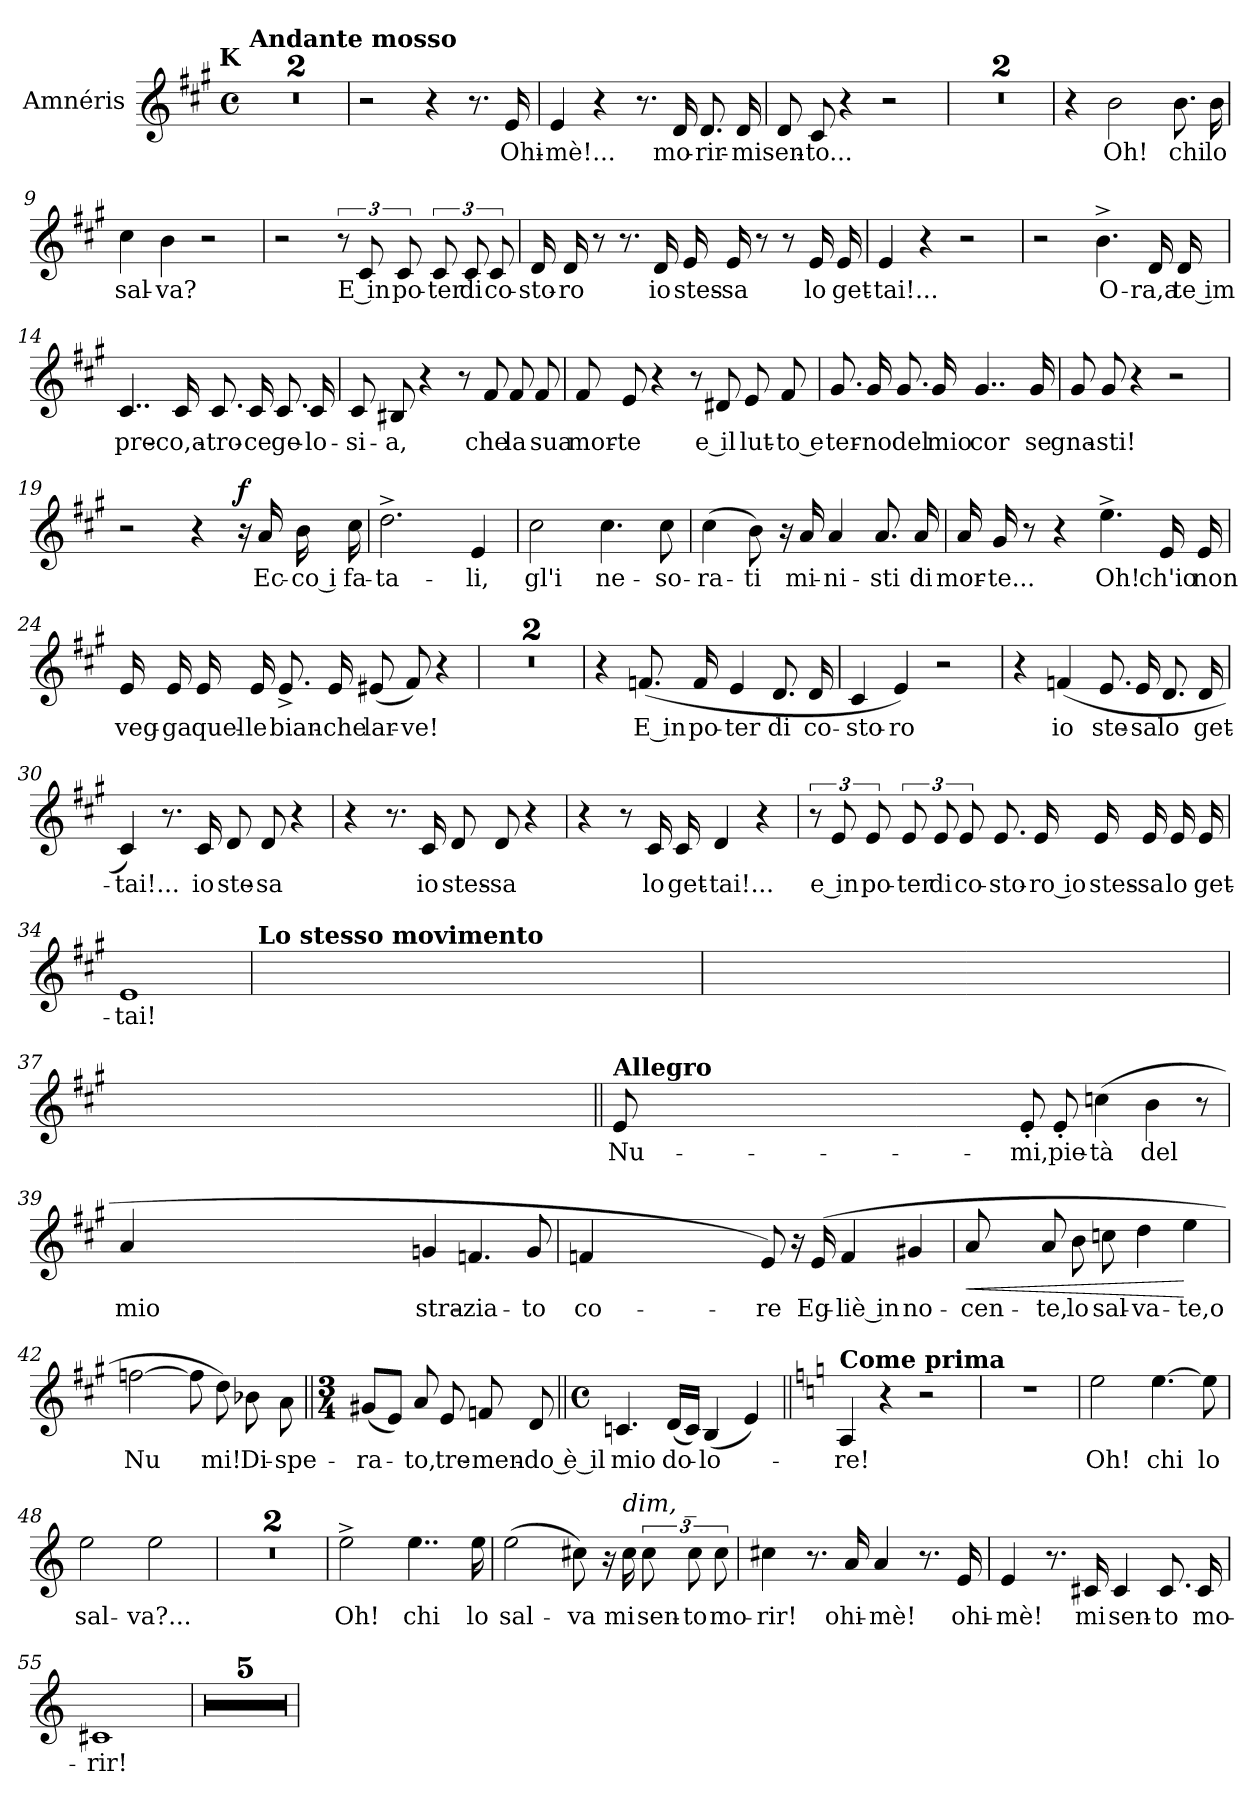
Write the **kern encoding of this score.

**kern	**text	**dynam
*part1	*part1	*part1
*staff1	*staff1	*staff1
*I"Amnéris	*	*
*I'Amn.	*	*
*clefG2	*	*
*k[f#c#g#]	*	*
*M4/4	*	*
*met(c)	*	*
*MM84	*	*
!!LO:REH:place=s1:a:enc=none:fs=18:t=K
=1	=1	=1
!LO:TX:a:B:t=Andante mosso	!	!
1r	.	.
=2	=2	=2
1r	.	.
=3	=3	=3
2r	.	.
4r	.	.
8.r	.	.
!	!LO:LY:b:color=#0055FF	!
16e/	Ohi-	.
!!LO:LB:g=z
=4	=4	=4
!	!LO:LY:b:color=#0055FF	!
4e/	-mè!...	.
4r	.	.
8.r	.	.
!	!LO:LY:b:color=#0055FF	!
16d/	mo-	.
!	!LO:LY:b:color=#0055FF	!
8.d/	-rir-	.
!	!LO:LY:b:color=#0055FF	!
16d/	-mi	.
=5	=5	=5
!	!LO:LY:b:color=#0055FF	!
8d/	sen-	.
!	!LO:LY:b:color=#0055FF	!
8c#/	-to...	.
4r	.	.
2r	.	.
=6	=6	=6
1r	.	.
=7	=7	=7
1r	.	.
!!LO:LB:g=z
=8	=8	=8
4r	.	.
!	!LO:LY:b:color=#0055FF	!
2b\	Oh!	.
!	!LO:LY:b:color=#0055FF	!
8.b\	chi	.
!	!LO:LY:b:color=#0055FF	!
16b\	lo	.
=9	=9	=9
!	!LO:LY:b:color=#0055FF	!
4cc#\	sal-	.
!	!LO:LY:b:color=#0055FF	!
4b\	-va?	.
2r	.	.
=10	=10	=10
2r	.	.
12r	.	.
!	!LO:LY:b:color=#0055FF	!
12c#/	E in	.
!	!LO:LY:b:color=#0055FF	!
12c#/	po-	.
!	!LO:LY:b:color=#0055FF	!
12c#/	-ter	.
!	!LO:LY:b:color=#0055FF	!
12c#/	di	.
!	!LO:LY:b:color=#0055FF	!
12c#/	co-	.
!!LO:PB:g=z
=11	=11	=11
!	!LO:LY:b:color=#0055FF	!
16d/	-sto-	.
!	!LO:LY:b:color=#0055FF	!
16d/	-ro	.
8r	.	.
8.r	.	.
!	!LO:LY:b:color=#0055FF	!
16d/	io	.
!	!LO:LY:b:color=#0055FF	!
16e/	stes-	.
!	!LO:LY:b:color=#0055FF	!
16e/	-sa	.
8r	.	.
8r	.	.
!	!LO:LY:b:color=#0055FF	!
16e/	lo	.
!	!LO:LY:b:color=#0055FF	!
16e/	get-	.
=12	=12	=12
!	!LO:LY:b:color=#0055FF	!
4e/	-tai!...	.
4r	.	.
2r	.	.
!!LO:LB:g=z
=13	=13	=13
2r	.	.
!	!LO:LY:b:color=#0055FF	!
4.b^\	O-	.
!	!LO:LY:b:color=#0055FF	!
16d/	-ra,a	.
!	!LO:LY:b:color=#0055FF	!
16d/	te im	.
=14	=14	=14
!	!LO:LY:b:color=#0055FF	!
4..c#/	-pre-	.
!	!LO:LY:b:color=#0055FF	!
16c#/	-co,a-	.
!	!LO:LY:b:color=#0055FF	!
8.c#/	-tro-	.
!	!LO:LY:b:color=#0055FF	!
16c#/	-ce	.
!	!LO:LY:b:color=#0055FF	!
8.c#/	ge-	.
!	!LO:LY:b:color=#0055FF	!
16c#/	-lo-	.
!!LO:LB:g=z
=15	=15	=15
!	!LO:LY:b:color=#0055FF	!
8c#/	-si-	.
!	!LO:LY:b:color=#0055FF	!
8B#X/	-a,	.
4r	.	.
8r	.	.
!	!LO:LY:b:color=#0055FF	!
8f#/	che	.
!	!LO:LY:b:color=#0055FF	!
8f#/	la	.
!	!LO:LY:b:color=#0055FF	!
8f#/	sua	.
=16	=16	=16
!	!LO:LY:b:color=#0055FF	!
8f#/	mor-	.
!	!LO:LY:b:color=#0055FF	!
8e/	-te	.
4r	.	.
8r	.	.
!	!LO:LY:b:color=#0055FF	!
8d#X/	e il	.
!	!LO:LY:b:color=#0055FF	!
8e/	lut-	.
!	!LO:LY:b:color=#0055FF	!
8f#/	to e	.
!!LO:LB:g=z
=17	=17	=17
!	!LO:LY:b:color=#0055FF	!
8.g#/	-ter-	.
!	!LO:LY:b:color=#0055FF	!
16g#/	-no	.
!	!LO:LY:b:color=#0055FF	!
8.g#/	del	.
!	!LO:LY:b:color=#0055FF	!
16g#/	mio	.
!	!LO:LY:b:color=#0055FF	!
4..g#/	cor	.
!	!LO:LY:b:color=#0055FF	!
16g#/	se	.
=18	=18	=18
!	!LO:LY:b:color=#0055FF	!
8g#/	gna-	.
!	!LO:LY:b:color=#0055FF	!
8g#/	-sti!	.
4r	.	.
2r	.	.
!!LO:PB:g=z
=19	=19	=19
2r	.	.
4r	.	.
!	!	!LO:DY:a
16r	.	f
!	!LO:LY:b:color=#0055FF	!
16a/	Ec-	.
!	!LO:LY:b:color=#0055FF	!
16b\	co i	.
!	!LO:LY:b:color=#0055FF	!
16cc#\	fa-	.
=20	=20	=20
!	!LO:LY:b:color=#0055FF	!
2.dd^\	-ta-	.
!	!LO:LY:b:color=#0055FF	!
4e/	-li,	.
=21	=21	=21
!	!LO:LY:b:color=#0055FF	!
2cc#\	gl'i	.
!	!LO:LY:b:color=#0055FF	!
4.cc#\	ne-	.
!	!LO:LY:b:color=#0055FF	!
8cc#\	-so-	.
!!LO:LB:g=z
=22	=22	=22
!	!LO:LY:b:color=#0055FF	!
(>4cc#\	-ra-	.
!	!LO:LY:b:color=#0055FF	!
8b\)	-ti	.
16r	.	.
!	!LO:LY:b:color=#0055FF	!
16a/	mi-	.
!	!LO:LY:b:color=#0055FF	!
4a/	-ni-	.
!	!LO:LY:b:color=#0055FF	!
8.a/	-sti	.
!	!LO:LY:b:color=#0055FF	!
16a/	di	.
=23	=23	=23
!	!LO:LY:b:color=#0055FF	!
16a/	mor-	.
!	!LO:LY:b:color=#0055FF	!
16g#/	-te...	.
8r	.	.
4r	.	.
!	!LO:LY:b:color=#0055FF	!
4.ee^\	Oh!	.
!	!LO:LY:b:color=#0055FF	!
16e/	ch'io	.
!	!LO:LY:b:color=#0055FF	!
16e/	non	.
!!LO:LB:g=z
=24	=24	=24
!	!LO:LY:b:color=#0055FF	!
16e/	veg-	.
!	!LO:LY:b:color=#0055FF	!
16e/	-ga	.
!	!LO:LY:b:color=#0055FF	!
16e/	quel-	.
!	!LO:LY:b:color=#0055FF	!
16e/	-le	.
!	!LO:LY:b:color=#0055FF	!
8.e^/	bian-	.
!	!LO:LY:b:color=#0055FF	!
16e/	-che	.
!	!LO:LY:b:color=#0055FF	!
(<8e#X/	lar-	.
!	!LO:LY:b:color=#0055FF	!
8f#/)	-ve!	.
4r	.	.
=25	=25	=25
1r	.	.
!!LO:LB:g=z
=26	=26	=26
1r	.	.
=27	=27	=27
4r	.	.
!	!LO:LY:b:color=#0055FF	!
(>8.fn/	E in	.
!	!LO:LY:b:color=#0055FF	!
16f/	po-	.
!	!LO:LY:b:color=#0055FF	!
4e/	-ter	.
!	!LO:LY:b:color=#0055FF	!
8.d/	di	.
!	!LO:LY:b:color=#0055FF	!
16d/	co-	.
=28	=28	=28
!	!LO:LY:b:color=#0055FF	!
4c#/	-sto-	.
!	!LO:LY:b:color=#0055FF	!
4e/)	-ro	.
2r	.	.
!!LO:LB:g=z
=29	=29	=29
4r	.	.
!	!LO:LY:b:color=#0055FF	!
(<4fn/	io	.
!	!LO:LY:b:color=#0055FF	!
8.e/	ste-	.
!	!LO:LY:b:color=#0055FF	!
16e/	-sa	.
!	!LO:LY:b:color=#0055FF	!
8.d/	lo	.
!	!LO:LY:b:color=#0055FF	!
16d/	get-	.
=30	=30	=30
!	!LO:LY:b:color=#0055FF	!
4c#/)	-tai!...	.
8.r	.	.
!	!LO:LY:b:color=#0055FF	!
16c#/	io	.
!	!LO:LY:b:color=#0055FF	!
8d/	ste-	.
!	!LO:LY:b:color=#0055FF	!
8d/	-sa	.
4r	.	.
=31	=31	=31
4r	.	.
8.r	.	.
!	!LO:LY:b:color=#0055FF	!
16c#/	io	.
!	!LO:LY:b:color=#0055FF	!
8d/	stes-	.
!	!LO:LY:b:color=#0055FF	!
8d/	-sa	.
4r	.	.
!!LO:PB:g=z
=32	=32	=32
4r	.	.
8r	.	.
!	!LO:LY:b:color=#0055FF	!
16c#/	lo	.
!	!LO:LY:b:color=#0055FF	!
16c#/	get-	.
!	!LO:LY:b:color=#0055FF	!
4d/	-tai!...	.
4r	.	.
=33	=33	=33
12r	.	.
!	!LO:LY:b:color=#0055FF	!
12e/	e in	.
!	!LO:LY:b:color=#0055FF	!
12e/	po-	.
!	!LO:LY:b:color=#0055FF	!
12e/	-ter	.
!	!LO:LY:b:color=#0055FF	!
12e/	di	.
!	!LO:LY:b:color=#0055FF	!
12e/	co-	.
!	!LO:LY:b:color=#0055FF	!
8.e/	-sto-	.
!	!LO:LY:b:color=#0055FF	!
16e/	ro io	.
!	!LO:LY:b:color=#0055FF	!
16e/	stes-	.
!	!LO:LY:b:color=#0055FF	!
16e/	-sa	.
!	!LO:LY:b:color=#0055FF	!
16e/	lo	.
!	!LO:LY:b:color=#0055FF	!
16e/	get-	.
=34	=34	=34
!	!LO:LY:b:color=#0055FF	!
1e	-tai!	.
!!LO:LB:g=z
=35	=35	=35
*MM84	*	*
!LO:TX:a:B:t=Lo stesso movimento	!	!
1ryy	.	.
0.ryy	.	.
4ryy	.	.
!!LO:LB:g=z
=36	=36	=36
1ryy	.	.
1ryy	.	.
0ryy	.	.
4ryy	.	.
!!LO:LB:g=z
=37	=37	=37
1ryy	.	.
1ryy	.	.
1ryy	.	.
1ryy	.	.
32ryy	.	.
!!LO:PB:g=z
=38||	=38||	=38||
!!LO:REH:place=s1:a:enc=none:fs=18:t=L
*MM120	*	*
!LO:TX:a:B:t=Allegro	!	!
!	!LO:LY:b:color=#0055FF	!
8e/	Nu-	.
2..ryy	.	.
8ryy	.	.
1ryy	.	.
1ryy	.	.
!	!LO:LY:b:color=#0055FF	!
8e'/	-mi,	.
!	!LO:LY:b:color=#0055FF	!
8e'/	pie-	.
!	!LO:LY:b:color=#0055FF	!
(>4ccn\	-tà	.
!	!LO:LY:b:color=#0055FF	!
4b\	del	.
8r	.	.
=39	=39	=39
!	!LO:LY:b:color=#0055FF	!
4a/	mio	.
8ryy	.	.
2.ryy	.	.
8ryy	.	.
1ryy	.	.
!	!LO:LY:b:color=#0055FF	!
4gn/	stra-	.
!	!LO:LY:b:color=#0055FF	!
4.fn/	-zia-	.
!	!LO:LY:b:color=#0055FF	!
8g/	-to	.
=40	=40	=40
!	!LO:LY:b:color=#0055FF	!
4fn/	co-	.
4ryy	.	.
2.ryy	.	.
!	!LO:LY:b:color=#0055FF	!
8e/)	-re	.
16r	.	.
!	!LO:LY:b:color=#0055FF	!
(>16e/	Eg-	.
!	!LO:LY:b:color=#0055FF	!
4f/	liè in	.
!	!LO:LY:b:color=#0055FF	!
4g#X/	-no-	.
!!LO:LB:g=z
=41	=41	=41
!	!LO:LY:b:color=#0055FF	!LO:HP:b
8a/	-cen-	<
4ryy	.	.
!	!LO:LY:b:color=#0055FF	!
8a/	-te,	.
!	!LO:LY:b:color=#0055FF	!
8b\	lo	.
!	!LO:LY:b:color=#0055FF	!
8ccn\	sal-	.
!	!LO:LY:b:color=#0055FF	!
4dd\	-va-	.
!	!LO:LY:b:color=#0055FF	!
4ee\	-te,o	[
=42	=42	=42
!	!LO:LY:b:color=#0055FF	!
[2ffn\	Nu-	.
!	!LO:LY:b:color=#0055FF	!
8ff\]	- -	.
!	!LO:LY:b:color=#0055FF	!
8dd\)	-mi!	.
!	!LO:LY:b:color=#0055FF	!
8b-X\	Di-	.
!	!LO:LY:b:color=#0055FF	!
8a\	-spe-	.
=43||	=43||	=43||
*M3/4	*	*
!	!LO:LY:b:color=#0055FF	!
(<8g#X/L	-ra-	.
8e/J)	.	.
!	!LO:LY:b:color=#0055FF	!
8a/	-to,	.
!	!LO:LY:b:color=#0055FF	!
8e/	tre-	.
!	!LO:LY:b:color=#0055FF	!
8fn/	-men-	.
!	!LO:LY:b:color=#0055FF	!
8d/	do è il	.
!!LO:LB:g=z
=44||	=44||	=44||
*M4/4	*	*
*met(c)	*	*
!	!LO:LY:b:color=#0055FF	!
4.cn/	mio	.
!	!LO:LY:b:color=#0055FF	!
(<16d/LL	do-	.
16c/JJ)	.	.
!	!LO:LY:b:color=#0055FF	!
(<4B/	-lo-	.
4e/)	.	.
=45||	=45||	=45||
*k[]	*	*
*C:	*	*
*MM84	*	*
!LO:TX:a:B:t=Come prima	!	!
!	!LO:LY:b:color=#0055FF	!
4A/	-re!	.
4r	.	.
2r	.	.
=46	=46	=46
1r	.	.
=47	=47	=47
!	!LO:LY:b:color=#0055FF	!
2ee\	Oh!	.
!	!LO:LY:b:color=#0055FF	!
[4.ee\	chi	.
!	!LO:LY:b:color=#0055FF	!
8ee\]	lo	.
=48	=48	=48
!	!LO:LY:b:color=#0055FF	!
2ee\	sal-	.
!	!LO:LY:b:color=#0055FF	!
2ee\	-va?...	.
!!LO:PB:g=z
=49	=49	=49
1r	.	.
=50	=50	=50
1r	.	.
=51	=51	=51
!	!LO:LY:b:color=#0055FF	!
2ee^\	Oh!	.
!	!LO:LY:b:color=#0055FF	!
4..ee\	chi	.
!	!LO:LY:b:color=#0055FF	!
16ee\	lo	.
=52	=52	=52
!	!LO:LY:b:color=#0055FF	!
(>2ee\	sal-	.
!	!LO:LY:b:color=#0055FF	!
8cc#X\)	-va	.
16r	.	.
!LO:TX:a:i:t=dim, _	!	!
!	!LO:LY:b:color=#0055FF	!
16cc#\	mi	.
!	!LO:LY:b:color=#0055FF	!
12cc#\	sen-	.
!	!LO:LY:b:color=#0055FF	!
12cc#\	-to	.
!	!LO:LY:b:color=#0055FF	!
12cc#\	mo-	.
!!LO:LB:g=z
=53	=53	=53
!	!LO:LY:b:color=#0055FF	!
4cc#X\	-rir!	.
8.r	.	.
!	!LO:LY:b:color=#0055FF	!
16a/	ohi-	.
!	!LO:LY:b:color=#0055FF	!
4a/	-mè!	.
8.r	.	.
!	!LO:LY:b:color=#0055FF	!
16e/	ohi-	.
=54	=54	=54
!	!LO:LY:b:color=#0055FF	!
4e/	-mè!	.
8.r	.	.
!	!LO:LY:b:color=#0055FF	!
16c#X/	mi	.
!	!LO:LY:b:color=#0055FF	!
4c#/	sen-	.
!	!LO:LY:b:color=#0055FF	!
8.c#/	-to	.
!	!LO:LY:b:color=#0055FF	!
16c#/	mo-	.
=55	=55	=55
!	!LO:LY:b:color=#0055FF	!
1c#X	-rir!	.
!!LO:LB:g=z
=56	=56	=56
1r	.	.
!!LO:REH:place=s1:a:enc=none:fs=18:t=M
=57	=57	=57
1r	.	.
=58	=58	=58
1r	.	.
=59	=59	=59
1r	.	.
=60	=60	=60
1r	.	.
=	=	=
*-	*-	*-
